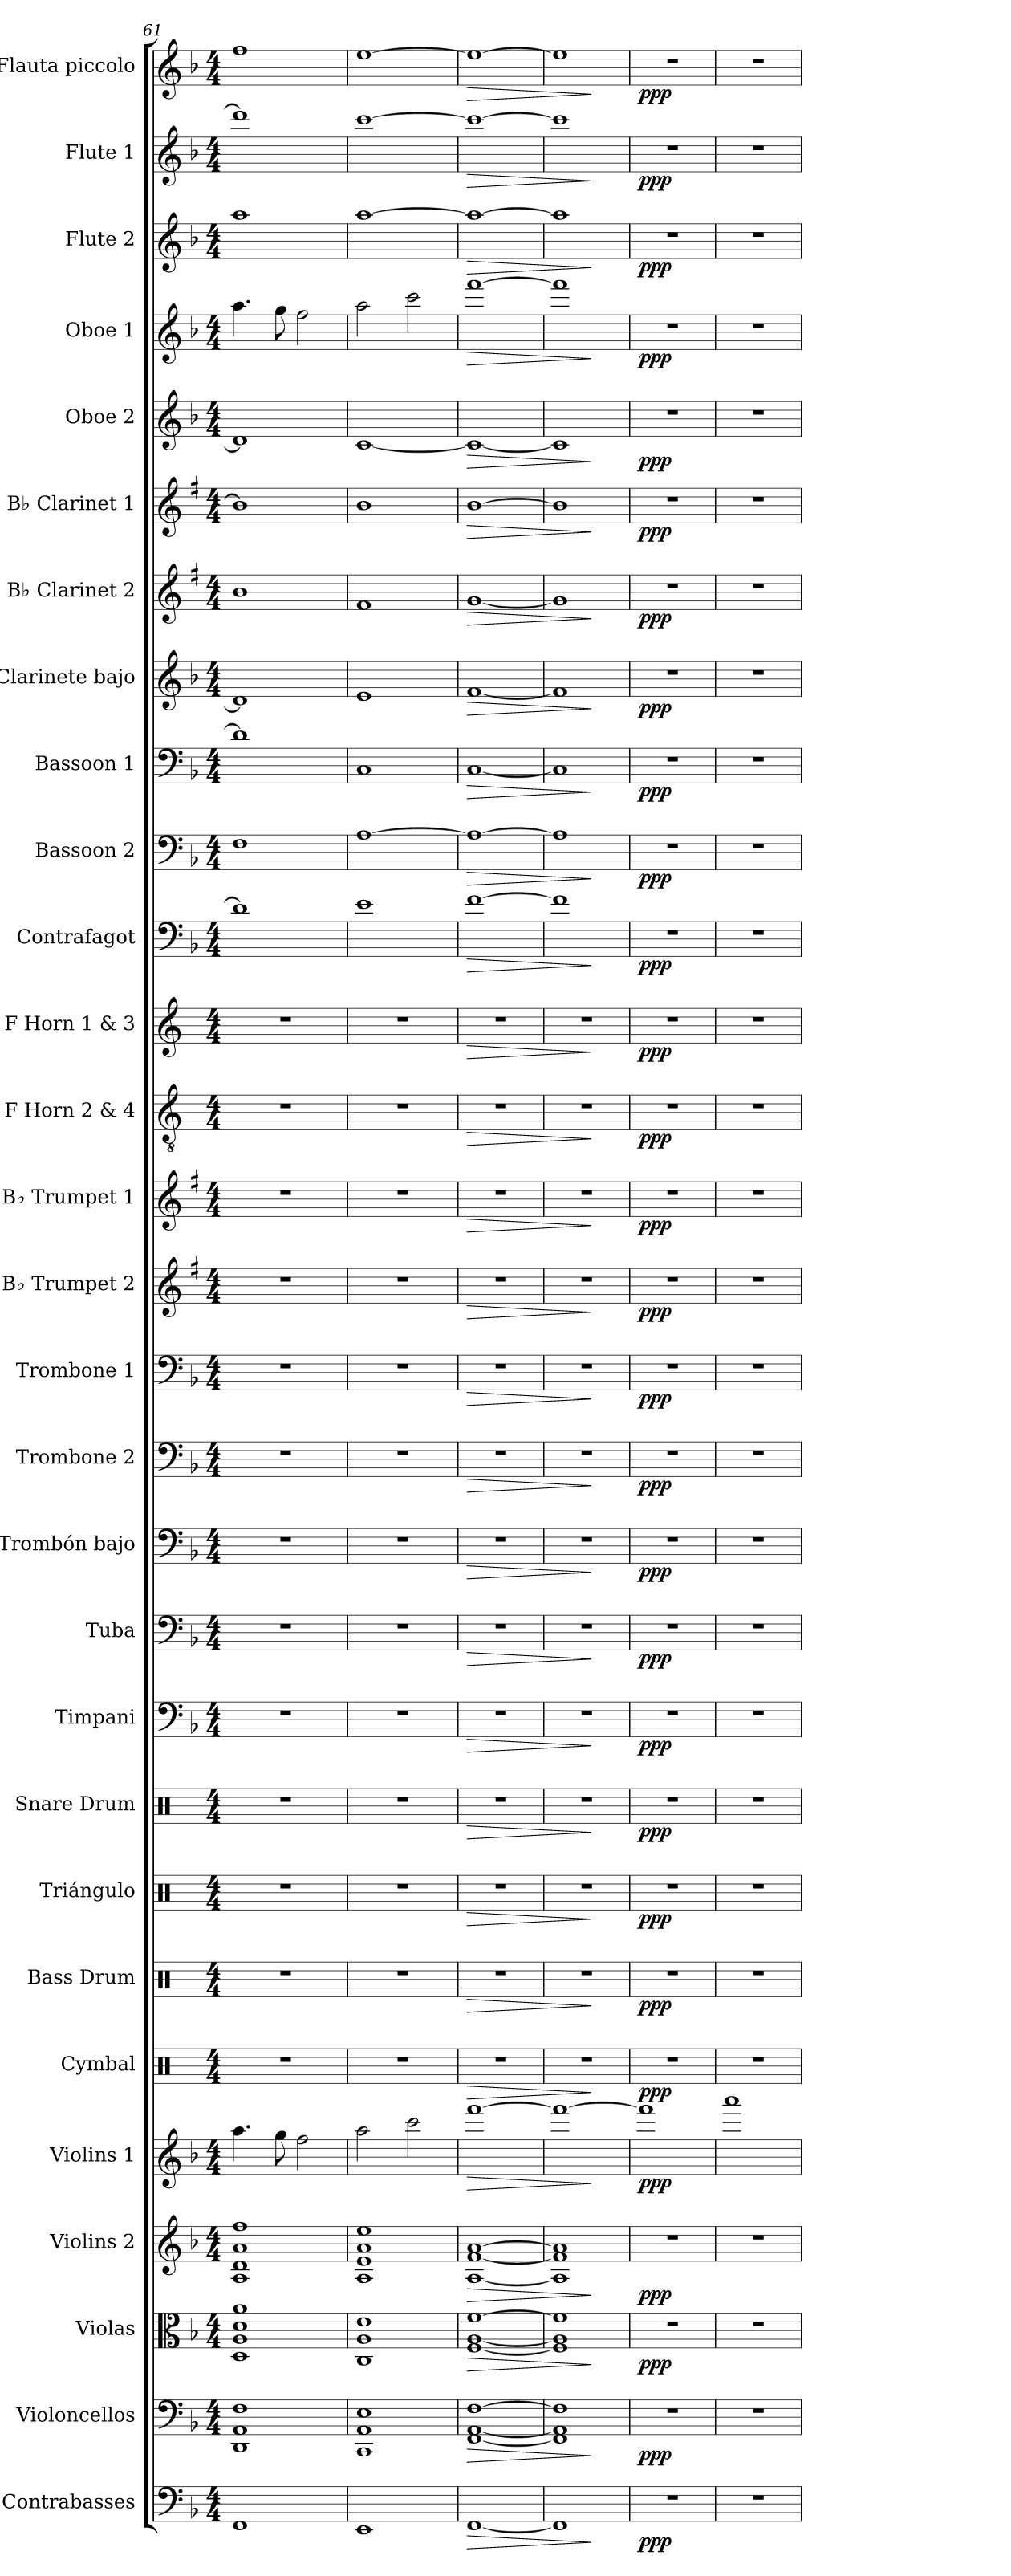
**kern	**dynam	**kern	**dynam	**kern	**dynam	**kern	**dynam	**kern	**dynam	**kern	**dynam	**kern	**dynam	**kern	**dynam	**kern	**dynam	**kern	**dynam	**kern	**dynam	**kern	**dynam	**kern	**dynam	**kern	**dynam	**kern	**dynam	**kern	**dynam	**kern	**dynam	**kern	**dynam	**kern	**dynam	**kern	**dynam	**kern	**dynam	**kern	**dynam	**kern	**dynam	**kern	**dynam	**kern	**dynam	**kern	**dynam	**kern	**dynam	**kern	**dynam	**kern	**dynam
*part29	*part29	*part28	*part28	*part27	*part27	*part26	*part26	*part25	*part25	*part24	*part24	*part23	*part23	*part22	*part22	*part21	*part21	*part20	*part20	*part19	*part19	*part18	*part18	*part17	*part17	*part16	*part16	*part15	*part15	*part14	*part14	*part13	*part13	*part12	*part12	*part11	*part11	*part10	*part10	*part9	*part9	*part8	*part8	*part7	*part7	*part6	*part6	*part5	*part5	*part4	*part4	*part3	*part3	*part2	*part2	*part1	*part1
*staff29	*staff29	*staff28	*staff28	*staff27	*staff27	*staff26	*staff26	*staff25	*staff25	*staff24	*staff24	*staff23	*staff23	*staff22	*staff22	*staff21	*staff21	*staff20	*staff20	*staff19	*staff19	*staff18	*staff18	*staff17	*staff17	*staff16	*staff16	*staff15	*staff15	*staff14	*staff14	*staff13	*staff13	*staff12	*staff12	*staff11	*staff11	*staff10	*staff10	*staff9	*staff9	*staff8	*staff8	*staff7	*staff7	*staff6	*staff6	*staff5	*staff5	*staff4	*staff4	*staff3	*staff3	*staff2	*staff2	*staff1	*staff1
*I"Contrabasses	*	*I"Violoncellos	*	*I"Violas	*	*I"Violins 2	*	*I"Violins 1	*	*I"Cymbal	*	*I"Bass Drum	*	*I"Triángulo	*	*I"Snare Drum	*	*I"Timpani	*	*I"Tuba	*	*I"Trombón bajo	*	*I"Trombone 2	*	*I"Trombone 1	*	*I"B♭ Trumpet 2	*	*I"B♭ Trumpet 1	*	*I"F Horn 2 &amp; 4	*	*I"F Horn 1 &amp; 3	*	*I"Contrafagot	*	*I"Bassoon 2	*	*I"Bassoon 1	*	*I"Clarinete bajo	*	*I"B♭ Clarinet 2	*	*I"B♭ Clarinet 1	*	*I"Oboe 2	*	*I"Oboe 1	*	*I"Flute 2	*	*I"Flute 1	*	*I"Flauta piccolo	*
*I'Cbs.	*	*I'Vcs.	*	*I'Vlas.	*	*I'Vlns. 2	*	*I'Vlns. 1	*	*I'Cym.	*	*I'B. Dr.	*	*	*	*I'Sn. Dr.	*	*I'Timp.	*	*I'Tba.	*	*I'Tbn. B.	*	*I'Tbn. 2	*	*I'Tbn. 1	*	*I'B♭ Tpt. 2	*	*I'B♭ Tpt. 1	*	*I'F Hn. 2 4	*	*I'F Hn. 1 3	*	*I'Cfag.	*	*I'Bsn. 2	*	*I'Bsn. 1	*	*I'Cl. B.	*	*I'B♭ Cl. 2	*	*I'B♭ Cl. 1	*	*I'Ob. 2	*	*I'Ob. 1	*	*I'Fl. 2	*	*I'Fl. 1	*	*I'Picc.	*
*clefF4	*	*clefF4	*	*clefC3	*	*clefG2	*	*clefG2	*	*clefX	*	*clefX	*	*clefX	*	*clefX	*	*clefF4	*	*clefF4	*	*clefF4	*	*clefF4	*	*clefF4	*	*clefG2	*	*clefG2	*	*clefGv2	*	*clefG2	*	*clefF4	*	*clefF4	*	*clefF4	*	*clefG2	*	*clefG2	*	*clefG2	*	*clefG2	*	*clefG2	*	*clefG2	*	*clefG2	*	*clefG2	*
*ITrd7c12	*	*	*	*	*	*	*	*	*	*	*	*	*	*	*	*	*	*	*	*	*	*	*	*	*	*	*	*ITrd1c2	*	*ITrd1c2	*	*ITrd4c7	*	*ITrd4c7	*	*ITrd7c12	*	*	*	*	*	*ITrd8c14	*	*ITrd1c2	*	*ITrd1c2	*	*	*	*	*	*	*	*	*	*ITrd-7c-12	*
*k[b-]	*	*k[b-]	*	*k[b-]	*	*k[b-]	*	*k[b-]	*	*k[]	*	*k[]	*	*k[]	*	*k[]	*	*k[b-]	*	*k[b-]	*	*k[b-]	*	*k[b-]	*	*k[b-]	*	*k[b-]	*	*k[b-]	*	*k[b-]	*	*k[b-]	*	*k[b-]	*	*k[b-]	*	*k[b-]	*	*k[b-]	*	*k[b-]	*	*k[b-]	*	*k[b-]	*	*k[b-]	*	*k[b-]	*	*k[b-]	*	*k[b-]	*
*M4/4	*	*M4/4	*	*M4/4	*	*M4/4	*	*M4/4	*	*M4/4	*	*M4/4	*	*M4/4	*	*M4/4	*	*M4/4	*	*M4/4	*	*M4/4	*	*M4/4	*	*M4/4	*	*M4/4	*	*M4/4	*	*M4/4	*	*M4/4	*	*M4/4	*	*M4/4	*	*M4/4	*	*M4/4	*	*M4/4	*	*M4/4	*	*M4/4	*	*M4/4	*	*M4/4	*	*M4/4	*	*M4/4	*
=61	=61	=61	=61	=61	=61	=61	=61	=61	=61	=61	=61	=61	=61	=61	=61	=61	=61	=61	=61	=61	=61	=61	=61	=61	=61	=61	=61	=61	=61	=61	=61	=61	=61	=61	=61	=61	=61	=61	=61	=61	=61	=61	=61	=61	=61	=61	=61	=61	=61	=61	=61	=61	=61	=61	=61	=61	=61
1FFF	.	1DD 1AA 1F	.	1D 1A 1d 1a	.	1A 1d 1a 1ff	.	4.aa\	.	1r	.	1r	.	1r	.	1r	.	1r	.	1r	.	1r	.	1r	.	1r	.	1r	.	1r	.	1r	.	1r	.	1D]	.	1F	.	1d]	.	1D]	.	1a	.	1a]	.	1d]	.	4.aa\	.	1aa	.	1ddd]	.	1fff	.
.	.	.	.	.	.	.	.	8gg\	.	.	.	.	.	.	.	.	.	.	.	.	.	.	.	.	.	.	.	.	.	.	.	.	.	.	.	.	.	.	.	.	.	.	.	.	.	.	.	.	.	8gg\	.	.	.	.	.	.	.
.	.	.	.	.	.	.	.	2ff\	.	.	.	.	.	.	.	.	.	.	.	.	.	.	.	.	.	.	.	.	.	.	.	.	.	.	.	.	.	.	.	.	.	.	.	.	.	.	.	.	.	2ff\	.	.	.	.	.	.	.
=62	=62	=62	=62	=62	=62	=62	=62	=62	=62	=62	=62	=62	=62	=62	=62	=62	=62	=62	=62	=62	=62	=62	=62	=62	=62	=62	=62	=62	=62	=62	=62	=62	=62	=62	=62	=62	=62	=62	=62	=62	=62	=62	=62	=62	=62	=62	=62	=62	=62	=62	=62	=62	=62	=62	=62	=62	=62
1EEE	.	1CC 1AA 1E	.	1C 1A 1e	.	1A 1e 1a 1ee	.	2aa\	.	1r	.	1r	.	1r	.	1r	.	1r	.	1r	.	1r	.	1r	.	1r	.	1r	.	1r	.	1r	.	1r	.	1E	.	[1A	.	1C	.	1E	.	1e	.	1a	.	[1c	.	2aa\	.	[1aa	.	[1ccc	.	[1eee	.
.	.	.	.	.	.	.	.	2ccc\	.	.	.	.	.	.	.	.	.	.	.	.	.	.	.	.	.	.	.	.	.	.	.	.	.	.	.	.	.	.	.	.	.	.	.	.	.	.	.	.	.	2ccc\	.	.	.	.	.	.	.
=63	=63	=63	=63	=63	=63	=63	=63	=63	=63	=63	=63	=63	=63	=63	=63	=63	=63	=63	=63	=63	=63	=63	=63	=63	=63	=63	=63	=63	=63	=63	=63	=63	=63	=63	=63	=63	=63	=63	=63	=63	=63	=63	=63	=63	=63	=63	=63	=63	=63	=63	=63	=63	=63	=63	=63	=63	=63
!	!LO:HP:b	!	!LO:HP:b	!	!LO:HP:b	!	!LO:HP:b	!	!LO:HP:b	!	!LO:HP:b	!	!LO:HP:b	!	!LO:HP:b	!	!LO:HP:b	!	!LO:HP:b	!	!LO:HP:b	!	!LO:HP:b	!	!LO:HP:b	!	!LO:HP:b	!	!LO:HP:b	!	!LO:HP:b	!	!LO:HP:b	!	!LO:HP:b	!	!LO:HP:b	!	!LO:HP:b	!	!LO:HP:b	!	!LO:HP:b	!	!LO:HP:b	!	!LO:HP:b	!	!LO:HP:b	!	!LO:HP:b	!	!LO:HP:b	!	!LO:HP:b	!	!LO:HP:b
[1FFF	>	[1FF [1AA [1F	>	[1F [1A [1f	>	[1A [1f [1a	>	[1fff	>	1r	>	1r	>	1r	>	1r	>	1r	>	1r	>	1r	>	1r	>	1r	>	1r	>	1r	>	1r	>	1r	>	[1F	>	1A_	>	[1C	>	[1F	>	[1f	>	[1a	>	1c_	>	[1fff	>	1aa_	>	1ccc_	>	1eee_	>
=64	=64	=64	=64	=64	=64	=64	=64	=64	=64	=64	=64	=64	=64	=64	=64	=64	=64	=64	=64	=64	=64	=64	=64	=64	=64	=64	=64	=64	=64	=64	=64	=64	=64	=64	=64	=64	=64	=64	=64	=64	=64	=64	=64	=64	=64	=64	=64	=64	=64	=64	=64	=64	=64	=64	=64	=64	=64
1FFF]	.	1FF] 1AA] 1F]	.	1F] 1A] 1f]	.	1A] 1f] 1a]	.	1fff_	.	1r	.	1r	.	1r	.	1r	.	1r	.	1r	.	1r	.	1r	.	1r	.	1r	.	1r	.	1r	.	1r	.	1F]	.	1A]	.	1C]	.	1F]	.	1f]	.	1a]	.	1c]	.	1fff]	.	1aa]	.	1ccc]	.	1eee]	.
.	]	.	]	.	]	.	]	.	]	.	]	.	]	.	]	.	]	.	]	.	]	.	]	.	]	.	]	.	]	.	]	.	]	.	]	.	]	.	]	.	]	.	]	.	]	.	]	.	]	.	]	.	]	.	]	.	]
=65	=65	=65	=65	=65	=65	=65	=65	=65	=65	=65	=65	=65	=65	=65	=65	=65	=65	=65	=65	=65	=65	=65	=65	=65	=65	=65	=65	=65	=65	=65	=65	=65	=65	=65	=65	=65	=65	=65	=65	=65	=65	=65	=65	=65	=65	=65	=65	=65	=65	=65	=65	=65	=65	=65	=65	=65	=65
!	!LO:DY:b	!	!LO:DY:b	!	!LO:DY:b	!	!LO:DY:b	!	!LO:DY:b	!	!LO:DY:b	!	!LO:DY:b	!	!LO:DY:b	!	!LO:DY:b	!	!LO:DY:b	!	!LO:DY:b	!	!LO:DY:b	!	!LO:DY:b	!	!LO:DY:b	!	!LO:DY:b	!	!LO:DY:b	!	!LO:DY:b	!	!LO:DY:b	!	!LO:DY:b	!	!LO:DY:b	!	!LO:DY:b	!	!LO:DY:b	!	!LO:DY:b	!	!LO:DY:b	!	!LO:DY:b	!	!LO:DY:b	!	!LO:DY:b	!	!LO:DY:b	!	!LO:DY:b
1r	ppp	1r	ppp	1r	ppp	1r	ppp	1fff]	ppp	1r	ppp	1r	ppp	1r	ppp	1r	ppp	1r	ppp	1r	ppp	1r	ppp	1r	ppp	1r	ppp	1r	ppp	1r	ppp	1r	ppp	1r	ppp	1r	ppp	1r	ppp	1r	ppp	1r	ppp	1r	ppp	1r	ppp	1r	ppp	1r	ppp	1r	ppp	1r	ppp	1r	ppp
=66	=66	=66	=66	=66	=66	=66	=66	=66	=66	=66	=66	=66	=66	=66	=66	=66	=66	=66	=66	=66	=66	=66	=66	=66	=66	=66	=66	=66	=66	=66	=66	=66	=66	=66	=66	=66	=66	=66	=66	=66	=66	=66	=66	=66	=66	=66	=66	=66	=66	=66	=66	=66	=66	=66	=66	=66	=66
1r	.	1r	.	1r	.	1r	.	1aaa	.	1r	.	1r	.	1r	.	1r	.	1r	.	1r	.	1r	.	1r	.	1r	.	1r	.	1r	.	1r	.	1r	.	1r	.	1r	.	1r	.	1r	.	1r	.	1r	.	1r	.	1r	.	1r	.	1r	.	1r	.
=	=	=	=	=	=	=	=	=	=	=	=	=	=	=	=	=	=	=	=	=	=	=	=	=	=	=	=	=	=	=	=	=	=	=	=	=	=	=	=	=	=	=	=	=	=	=	=	=	=	=	=	=	=	=	=	=	=
*-	*-	*-	*-	*-	*-	*-	*-	*-	*-	*-	*-	*-	*-	*-	*-	*-	*-	*-	*-	*-	*-	*-	*-	*-	*-	*-	*-	*-	*-	*-	*-	*-	*-	*-	*-	*-	*-	*-	*-	*-	*-	*-	*-	*-	*-	*-	*-	*-	*-	*-	*-	*-	*-	*-	*-	*-	*-
